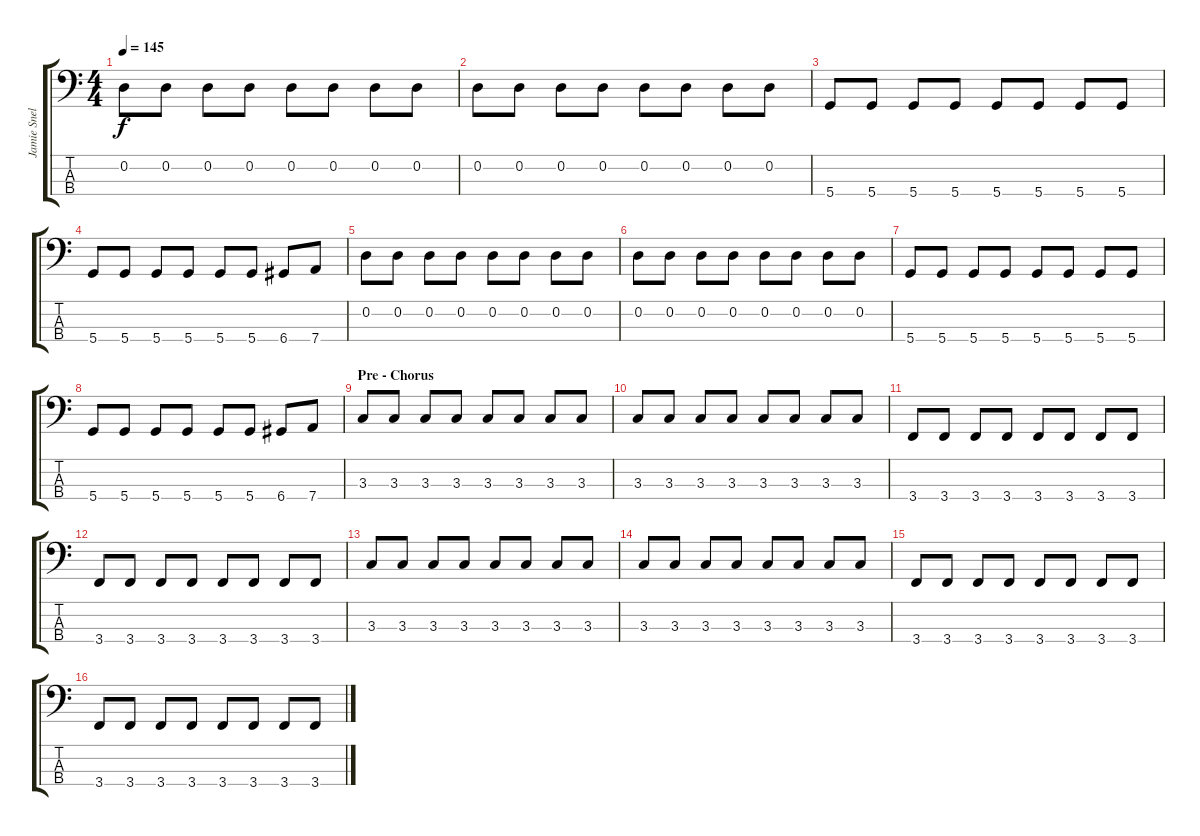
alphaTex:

\track ("Jamie Snell (Bass)" "Jamie Snel") {instrument electricbasspick}
\staff {score tabs}
\tuning (G2 D2 A1 D1) {hide}
\ts (4 4)
\tempo 145
\clef f4
\ks c
0.2.8{dy f} 0.2.8 0.2.8 0.2.8 0.2.8 0.2.8 0.2.8 0.2.8 |
0.2.8 0.2.8 0.2.8 0.2.8 0.2.8 0.2.8 0.2.8 0.2.8 |
5.4.8 5.4.8 5.4.8 5.4.8 5.4.8 5.4.8 5.4.8 5.4.8 |
5.4.8 5.4.8 5.4.8 5.4.8 5.4.8 5.4.8 6.4.8 7.4.8 |
0.2.8 0.2.8 0.2.8 0.2.8 0.2.8 0.2.8 0.2.8 0.2.8 |
0.2.8 0.2.8 0.2.8 0.2.8 0.2.8 0.2.8 0.2.8 0.2.8 |
5.4.8 5.4.8 5.4.8 5.4.8 5.4.8 5.4.8 5.4.8 5.4.8 |
5.4.8 5.4.8 5.4.8 5.4.8 5.4.8 5.4.8 6.4.8 7.4.8 |
\section ("" "Pre - Chorus")
3.3.8 3.3.8 3.3.8 3.3.8 3.3.8 3.3.8 3.3.8 3.3.8 |
3.3.8 3.3.8 3.3.8 3.3.8 3.3.8 3.3.8 3.3.8 3.3.8 |
3.4.8 3.4.8 3.4.8 3.4.8 3.4.8 3.4.8 3.4.8 3.4.8 |
3.4.8 3.4.8 3.4.8 3.4.8 3.4.8 3.4.8 3.4.8 3.4.8 |
3.3.8 3.3.8 3.3.8 3.3.8 3.3.8 3.3.8 3.3.8 3.3.8 |
3.3.8 3.3.8 3.3.8 3.3.8 3.3.8 3.3.8 3.3.8 3.3.8 |
3.4.8 3.4.8 3.4.8 3.4.8 3.4.8 3.4.8 3.4.8 3.4.8 |
3.4.8 3.4.8 3.4.8 3.4.8 3.4.8 3.4.8 3.4.8 3.4.8
